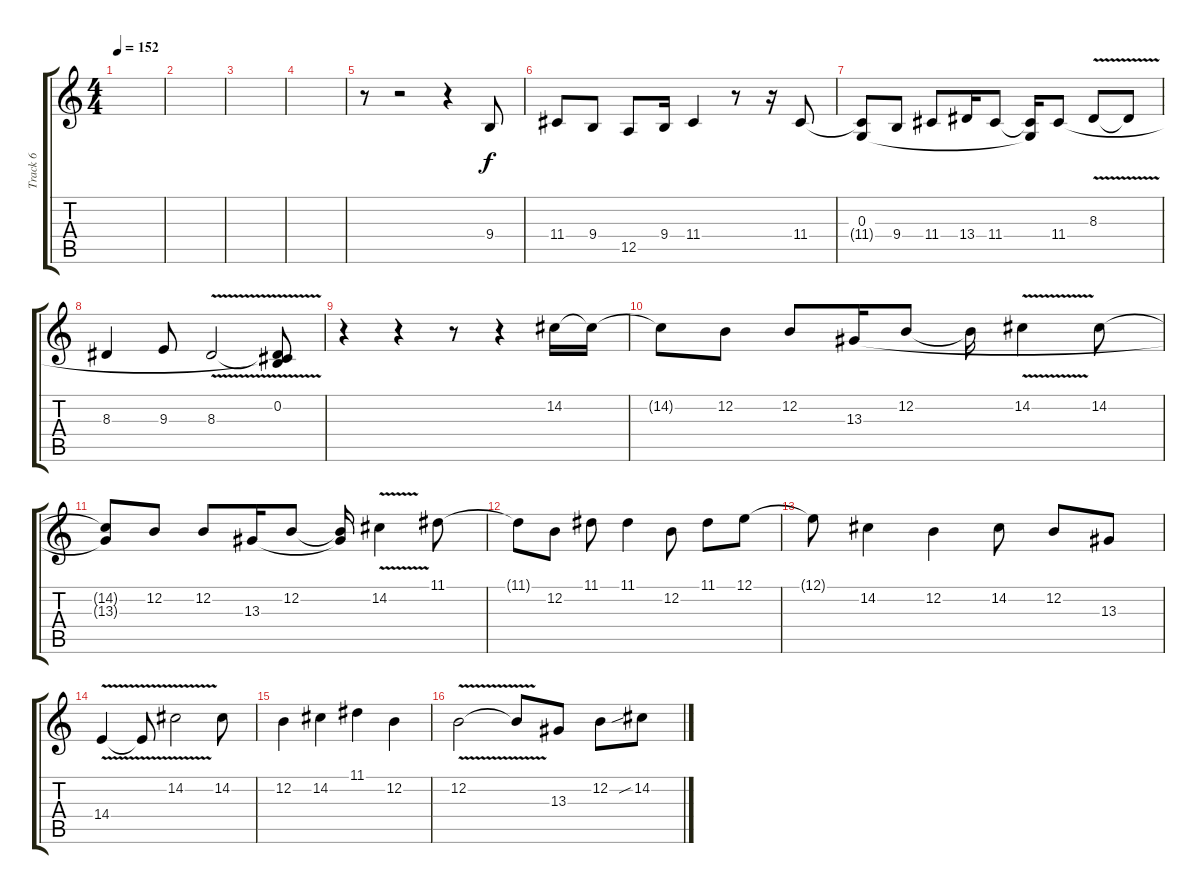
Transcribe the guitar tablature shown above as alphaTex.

\track ("Track 6" "Track 6") {instrument electricgrandpiano}
\staff {score tabs}
\tuning (E4 B3 G3 D3 A2 E2) {hide}
\ts (4 4)
\tempo 152
\clef g2
\ks c
|
|
|
|
r.8 r.2 r.4 9.4.8 |
11.4.8 9.4.8 12.5.8 9.4.16 11.4.4 r.8 r.16 11.4.8 |
(0.3 11.4{t}).8 9.4.8 11.4.8 13.4.16 11.4.8 (0.3{t} 11.4{t}).16 11.4.8 8.3{v}.8 8.3{t}.8 |
8.3.4 9.3.8 8.3{v}.2 (0.2 8.3{t} 11.4{t}).8 |
r.4 r.4 r.8 r.4 14.2.16 14.2{t}.16 |
14.2{t}.8 12.2.8 12.2.8 13.3.16 12.2.8 12.2{t}.16 14.2{v}.4 14.2.8 |
(14.2{t} 13.3{t}).8 12.2.8 12.2.8 13.3.16 12.2.8 (12.2{t} 13.3{t}).16 14.2{v}.4 11.1.8 |
11.1{t}.8 12.2.8 11.1.8 11.1.4 12.2.8 11.1.8 12.1.8 |
12.1{t}.8 14.2.4 12.2.4 14.2.8 12.2.8 13.3.8 |
14.4{v}.4 14.4{t}.8 14.2{v}.2 14.2.8 |
12.2.4 14.2.4 11.1.4 12.2.4 |
12.2{v}.2 12.2{t}.8 13.3.8 12.2.8 14.2{sib}.8
